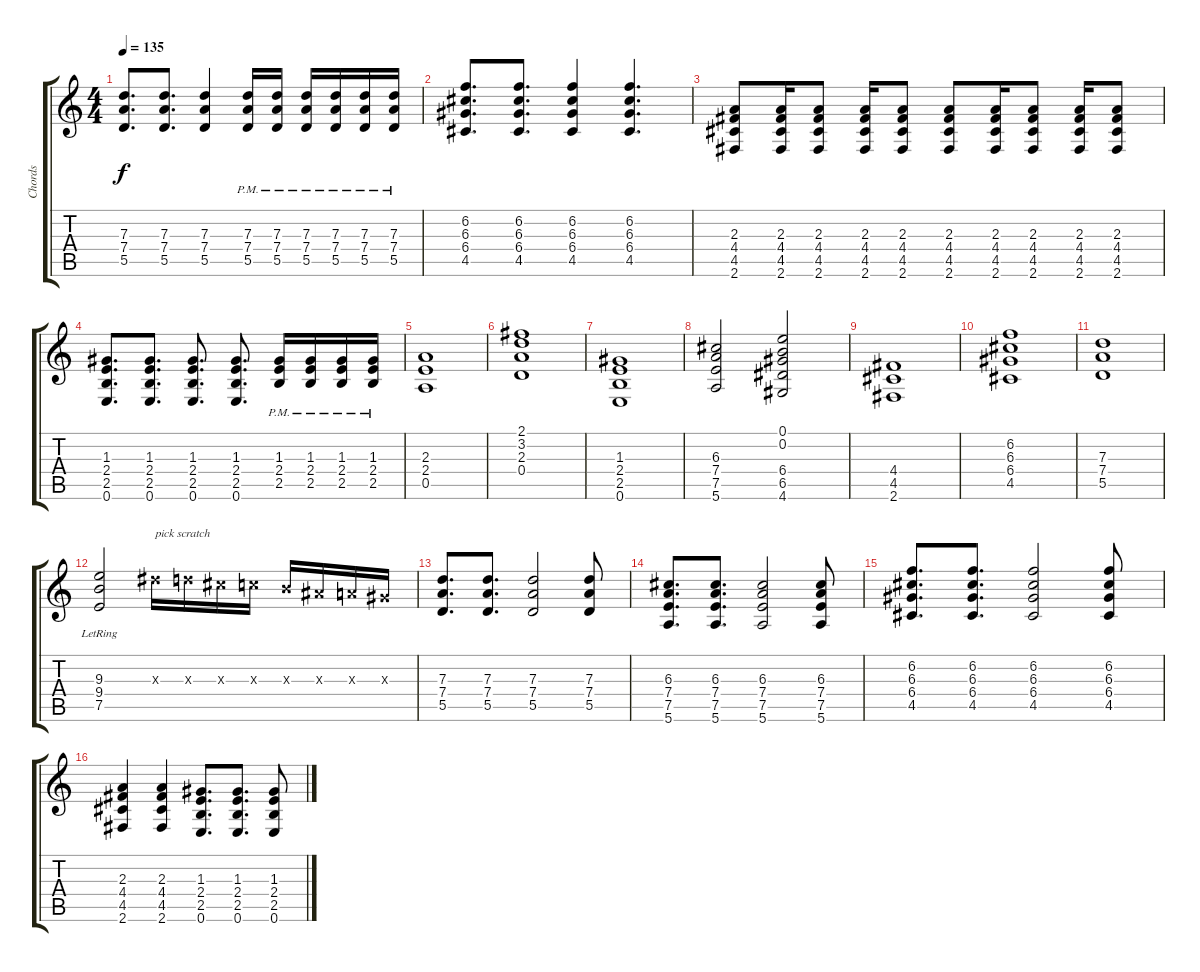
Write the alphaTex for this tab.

\track ("Chords" "Chords") {instrument distortionguitar}
\staff {score tabs}
\tuning (E4 B3 G3 D3 A2 E2) {hide}
\ts (4 4)
\tempo 135
\clef g2
\ks c
(7.3 7.4 5.5).8{d dy f} (7.3 7.4 5.5).8{d} (7.3 7.4 5.5).4 (7.3{pm} 7.4{pm} 5.5{pm}).16 (7.3{pm} 7.4{pm} 5.5{pm}).16 (7.3{pm} 7.4{pm} 5.5{pm}).16 (7.3{pm} 7.4{pm} 5.5{pm}).16 (7.3{pm} 7.4{pm} 5.5{pm}).16 (7.3{pm} 7.4{pm} 5.5{pm}).16 |
(6.2 6.3 6.4 4.5).8{d} (6.2 6.3 6.4 4.5).8{d} (6.2 6.3 6.4 4.5).4 (6.2 6.3 6.4 4.5).4{d} |
(2.3 4.4 4.5 2.6).8 (2.3 4.4 4.5 2.6).16 (2.3 4.4 4.5 2.6).8 (2.3 4.4 4.5 2.6).16 (2.3 4.4 4.5 2.6).8 (2.3 4.4 4.5 2.6).8 (2.3 4.4 4.5 2.6).16 (2.3 4.4 4.5 2.6).8 (2.3 4.4 4.5 2.6).16 (2.3 4.4 4.5 2.6).8 |
(1.3 2.4 2.5 0.6).8{d} (1.3 2.4 2.5 0.6).8{d} (1.3 2.4 2.5 0.6).8{d} (1.3 2.4 2.5 0.6).8{d} (1.3{pm} 2.4{pm} 2.5{pm}).16 (1.3{pm} 2.4{pm} 2.5{pm}).16 (1.3{pm} 2.4{pm} 2.5{pm}).16 (1.3{pm} 2.4{pm} 2.5{pm}).16 |
(2.3 2.4 0.5).1 |
(2.1 3.2 2.3 0.4).1 |
(1.3 2.4 2.5 0.6).1 |
(6.3 7.4 7.5 5.6).2 (0.1 0.2 6.4 6.5 4.6).2 |
(4.4 4.5 2.6).1 |
(6.2 6.3 6.4 4.5).1 |
(7.3 7.4 5.5).1 |
(9.3{lr} 9.4{lr} 7.5{lr}).2 8.3{x}.16{txt "pick scratch"} 7.3{x}.16 6.3{x}.16 5.3{x}.16 4.3{x}.16 3.3{x}.16 2.3{x}.16 1.3{x}.16 |
(7.3 7.4 5.5).8{d} (7.3 7.4 5.5).8{d} (7.3 7.4 5.5).2 (7.3 7.4 5.5).8 |
(6.3 7.4 7.5 5.6).8{d} (6.3 7.4 7.5 5.6).8{d} (6.3 7.4 7.5 5.6).2 (6.3 7.4 7.5 5.6).8 |
(6.2 6.3 6.4 4.5).8{d} (6.2 6.3 6.4 4.5).8{d} (6.2 6.3 6.4 4.5).2 (6.2 6.3 6.4 4.5).8 |
(2.3 4.4 4.5 2.6).4 (2.3 4.4 4.5 2.6).4 (1.3 2.4 2.5 0.6).8{d} (1.3 2.4 2.5 0.6).8{d} (1.3 2.4 2.5 0.6).8
